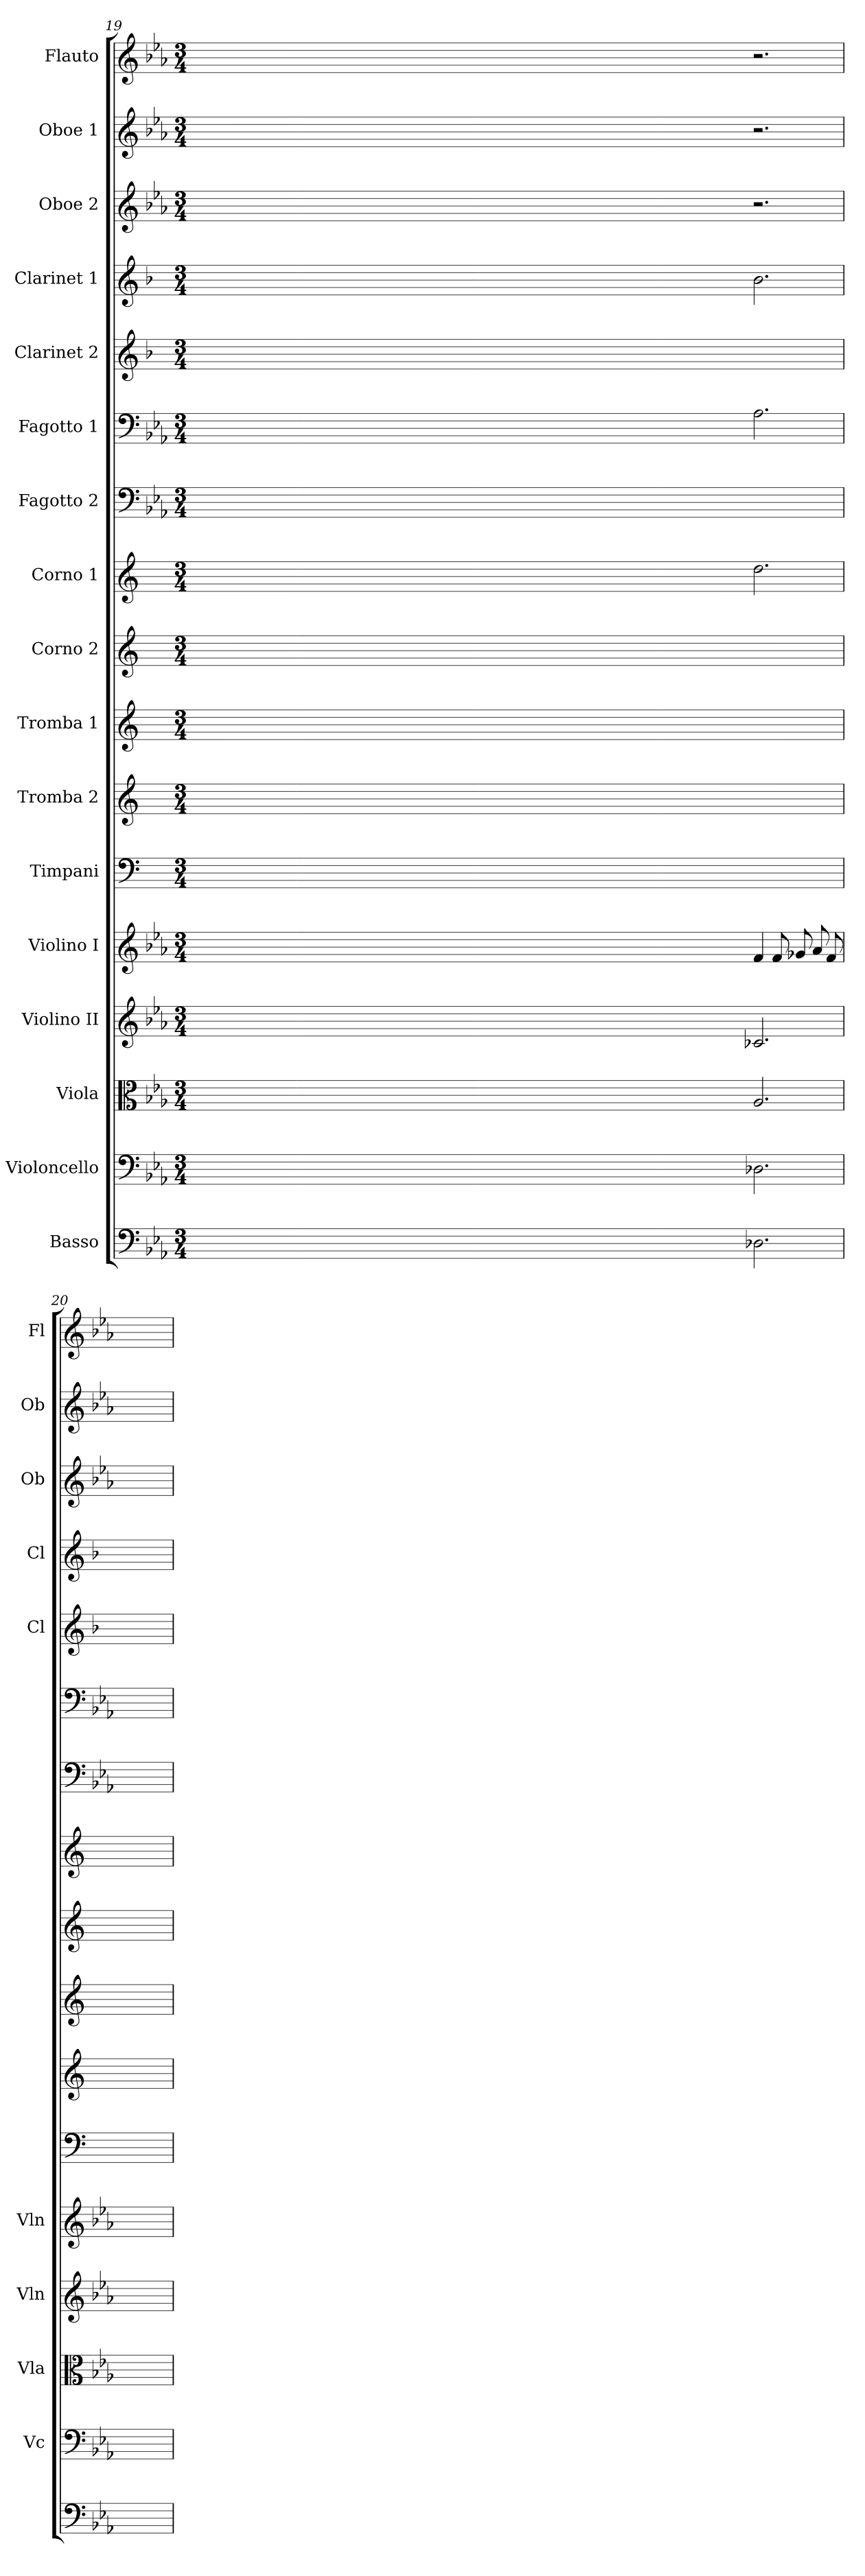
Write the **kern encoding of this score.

**kern	**kern	**kern	**kern	**kern	**kern	**kern	**kern	**kern	**kern	**kern	**kern	**kern	**kern	**kern	**kern	**kern
*part17	*part16	*part15	*part14	*part13	*part12	*part11	*part10	*part9	*part8	*part7	*part6	*part5	*part4	*part3	*part2	*part1
*staff17	*staff16	*staff15	*staff14	*staff13	*staff12	*staff11	*staff10	*staff9	*staff8	*staff7	*staff6	*staff5	*staff4	*staff3	*staff2	*staff1
*I"Basso	*I"Violoncello	*I"Viola	*I"Violino II	*I"Violino I	*I"Timpani	*I"Tromba 2	*I"Tromba 1	*I"Corno 2	*I"Corno 1	*I"Fagotto 2	*I"Fagotto 1	*I"Clarinet 2	*I"Clarinet 1	*I"Oboe 2	*I"Oboe 1	*I"Flauto
*	*I'Vc	*I'Vla	*I'Vln	*I'Vln	*	*	*	*	*	*	*	*I'Cl	*I'Cl	*I'Ob	*I'Ob	*I'Fl
*clefF4	*clefF4	*clefC3	*clefG2	*clefG2	*clefF4	*clefG2	*clefG2	*clefG2	*clefG2	*clefF4	*clefF4	*clefG2	*clefG2	*clefG2	*clefG2	*clefG2
*ITrd7c12	*	*	*	*	*	*ITrd-2c-3	*ITrd-2c-3	*ITrd5c9	*ITrd5c9	*	*	*ITrd1c2	*ITrd1c2	*	*	*
*k[b-e-a-]	*k[b-e-a-]	*k[b-e-a-]	*k[b-e-a-]	*k[b-e-a-]	*	*	*	*	*	*k[b-e-a-]	*k[b-e-a-]	*k[b-e-a-]	*k[b-e-a-]	*k[b-e-a-]	*k[b-e-a-]	*k[b-e-a-]
*M3/4	*M3/4	*M3/4	*M3/4	*M3/4	*M3/4	*M3/4	*M3/4	*M3/4	*M3/4	*M3/4	*M3/4	*M3/4	*M3/4	*M3/4	*M3/4	*M3/4
=19	=19	=19	=19	=19	=19	=19	=19	=19	=19	=19	=19	=19	=19	=19	=19	=19
2.ryy	2.ryy	2.ryy	2.ryy	2.ryy	2.ryy	2.ryy	2.ryy	2.ryy	2.ryy	2.ryy	2.ryy	2.ryy	2.ryy	2.ryy	2.ryy	2.ryy
4ryy	4ryy	4ryy	4ryy	4ryy	4ryy	4ryy	4ryy	4ryy	4ryy	4ryy	4ryy	4ryy	4ryy	4ryy	4ryy	4ryy
1ryy	1ryy	1ryy	1ryy	1ryy	1ryy	1ryy	1ryy	1ryy	1ryy	1ryy	1ryy	1ryy	1ryy	1ryy	1ryy	1ryy
1ryy	1ryy	1ryy	1ryy	1ryy	1ryy	1ryy	1ryy	1ryy	1ryy	1ryy	1ryy	1ryy	1ryy	1ryy	1ryy	1ryy
1ryy	1ryy	1ryy	1ryy	1ryy	1ryy	1ryy	1ryy	1ryy	1ryy	1ryy	1ryy	1ryy	1ryy	1ryy	1ryy	1ryy
1ryy	1ryy	1ryy	1ryy	1ryy	1ryy	1ryy	1ryy	1ryy	1ryy	1ryy	1ryy	1ryy	1ryy	1ryy	1ryy	1ryy
1ryy	1ryy	1ryy	1ryy	1ryy	1ryy	1ryy	1ryy	1ryy	1ryy	1ryy	1ryy	1ryy	1ryy	1ryy	1ryy	1ryy
1ryy	1ryy	1ryy	1ryy	1ryy	1ryy	1ryy	1ryy	1ryy	1ryy	1ryy	1ryy	1ryy	1ryy	1ryy	1ryy	1ryy
1ryy	1ryy	1ryy	1ryy	1ryy	1ryy	1ryy	1ryy	1ryy	1ryy	1ryy	1ryy	1ryy	1ryy	1ryy	1ryy	1ryy
1ryy	1ryy	1ryy	1ryy	1ryy	1ryy	1ryy	1ryy	1ryy	1ryy	1ryy	1ryy	1ryy	1ryy	1ryy	1ryy	1ryy
1ryy	1ryy	1ryy	1ryy	1ryy	1ryy	1ryy	1ryy	1ryy	1ryy	1ryy	1ryy	1ryy	1ryy	1ryy	1ryy	1ryy
1ryy	1ryy	1ryy	1ryy	1ryy	1ryy	1ryy	1ryy	1ryy	1ryy	1ryy	1ryy	1ryy	1ryy	1ryy	1ryy	1ryy
1ryy	1ryy	1ryy	1ryy	1ryy	1ryy	1ryy	1ryy	1ryy	1ryy	1ryy	1ryy	1ryy	1ryy	1ryy	1ryy	1ryy
2ryy	2ryy	2ryy	2ryy	2ryy	2ryy	2ryy	2ryy	2ryy	2ryy	2ryy	2ryy	2ryy	2ryy	2ryy	2ryy	2ryy
2.DD-X	2.D-X	2.A-	2.c-X	4f	2.ryy	2.ryy	2.ryy	2.ryy	2.f	2.ryy	2.A-	2.ryy	2.a-	2.r	2.r	2.r
.	.	.	.	8f	.	.	.	.	.	.	.	.	.	.	.	.
.	.	.	.	8g-X	.	.	.	.	.	.	.	.	.	.	.	.
.	.	.	.	8a-	.	.	.	.	.	.	.	.	.	.	.	.
.	.	.	.	8f	.	.	.	.	.	.	.	.	.	.	.	.
=20	=20	=20	=20	=20	=20	=20	=20	=20	=20	=20	=20	=20	=20	=20	=20	=20
4ryy	4ryy	4ryy	4ryy	4ryy	4ryy	4ryy	4ryy	4ryy	4ryy	4ryy	4ryy	4ryy	4ryy	4ryy	4ryy	4ryy
=	=	=	=	=	=	=	=	=	=	=	=	=	=	=	=	=
*-	*-	*-	*-	*-	*-	*-	*-	*-	*-	*-	*-	*-	*-	*-	*-	*-
